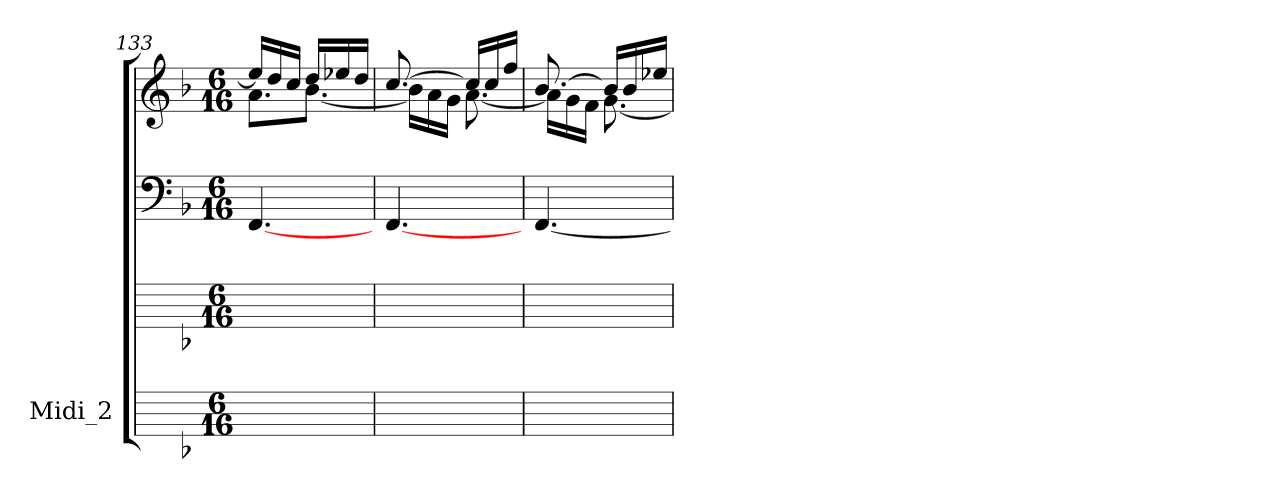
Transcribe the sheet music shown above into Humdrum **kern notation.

**kern	**kern	**kern	**kern
*part1	*part1	*part1	*part1
*staff4	*staff3	*staff2	*staff1
*I"Midi_2	*	*	*
*	*	*clefF4	*clefG2
*k[b-]	*k[b-]	*k[b-]	*k[b-]
*F:	*F:	*F:	*F:
*M6/16	*M6/16	*M6/16	*M6/16
=133	=133	=133	=133
*	*	*	*^
4.ryy	4.ryy	[4.FF	16ee-LL]	8.a\L
.	.	.	16dd	.
.	.	.	16ccJJ	.
.	.	.	16ddLL	[8.b-\J
.	.	.	16ee-	.
.	.	.	16ddJJ	.
=134	=134	=134	=134	=134
4.ryy	4.ryy	[4.FF	[8.cc/	16b-\LL]
.	.	.	.	16a\
.	.	.	.	16g\JJ
.	.	.	16cc/LL]	[8.a\
.	.	.	16cc/	.
.	.	.	16ff/JJ	.
=135	=135	=135	=135	=135
4.ryy	4.ryy	[4.FF	[8.b-/	16aLL]
.	.	.	.	16g
.	.	.	.	16fJJ
.	.	.	16b-LL]	[8.g\
.	.	.	16b-	.
.	.	.	16ee-XJJ	.
*	*	*	*v	*v
=	=	=	=
*-	*-	*-	*-
